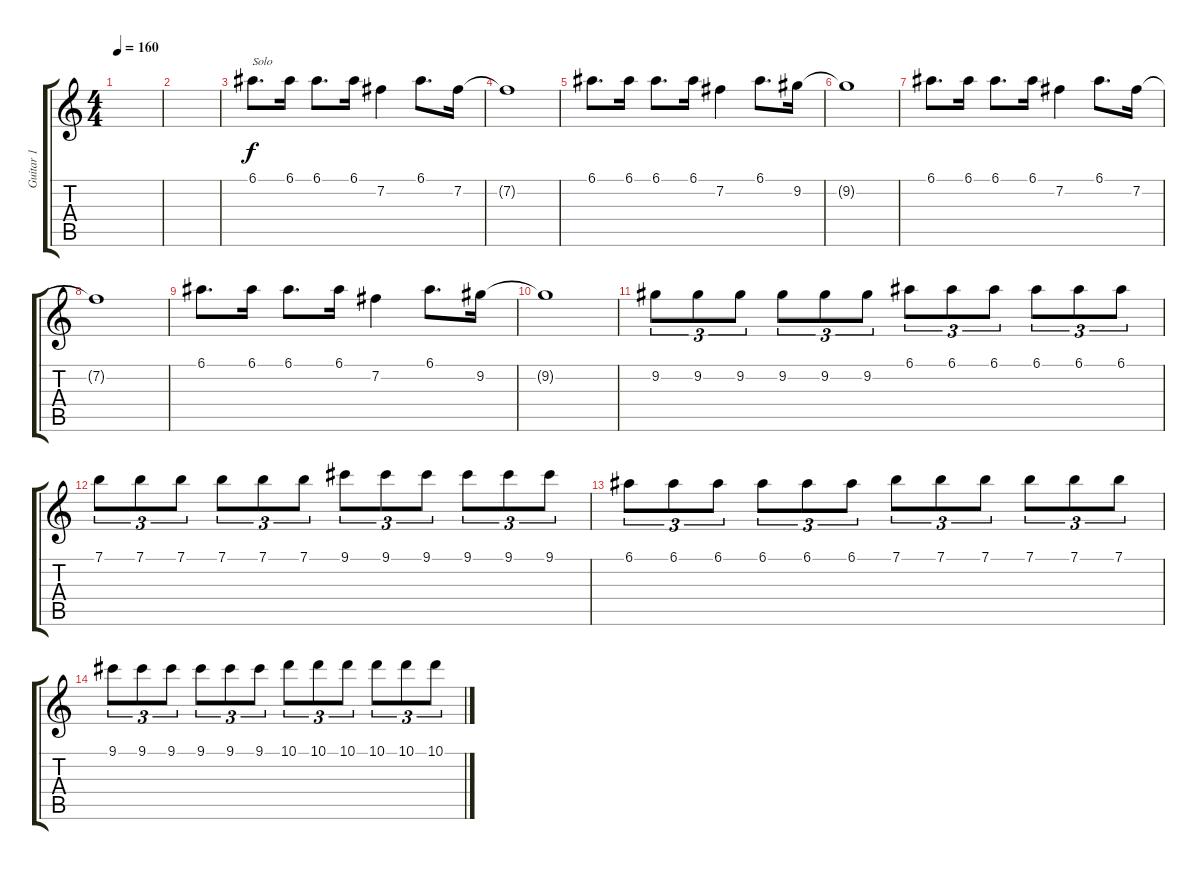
\track ("Guitar 1" "Guitar 1") {instrument distortionguitar}
\staff {score tabs}
\tuning (E4 B3 G3 D3 A2 E2) {hide}
\ts (4 4)
\tempo 160
\clef g2
\ks c
|
|
6.1.8{d txt "Solo"} 6.1.16 6.1.8{d} 6.1.16 7.2.4 6.1.8{d} 7.2.16 |
7.2{t}.1 |
6.1.8{d} 6.1.16 6.1.8{d} 6.1.16 7.2.4 6.1.8{d} 9.2.16 |
9.2{t}.1 |
6.1.8{d} 6.1.16 6.1.8{d} 6.1.16 7.2.4 6.1.8{d} 7.2.16 |
7.2{t}.1 |
6.1.8{d} 6.1.16 6.1.8{d} 6.1.16 7.2.4 6.1.8{d} 9.2.16 |
9.2{t}.1 |
9.2.8{tu (3 2)} 9.2.8{tu (3 2)} 9.2.8{tu (3 2)} 9.2.8{tu (3 2)} 9.2.8{tu (3 2)} 9.2.8{tu (3 2)} 6.1.8{tu (3 2)} 6.1.8{tu (3 2)} 6.1.8{tu (3 2)} 6.1.8{tu (3 2)} 6.1.8{tu (3 2)} 6.1.8{tu (3 2)} |
7.1.8{tu (3 2)} 7.1.8{tu (3 2)} 7.1.8{tu (3 2)} 7.1.8{tu (3 2)} 7.1.8{tu (3 2)} 7.1.8{tu (3 2)} 9.1.8{tu (3 2)} 9.1.8{tu (3 2)} 9.1.8{tu (3 2)} 9.1.8{tu (3 2)} 9.1.8{tu (3 2)} 9.1.8{tu (3 2)} |
6.1.8{tu (3 2)} 6.1.8{tu (3 2)} 6.1.8{tu (3 2)} 6.1.8{tu (3 2)} 6.1.8{tu (3 2)} 6.1.8{tu (3 2)} 7.1.8{tu (3 2)} 7.1.8{tu (3 2)} 7.1.8{tu (3 2)} 7.1.8{tu (3 2)} 7.1.8{tu (3 2)} 7.1.8{tu (3 2)} |
9.1.8{tu (3 2)} 9.1.8{tu (3 2)} 9.1.8{tu (3 2)} 9.1.8{tu (3 2)} 9.1.8{tu (3 2)} 9.1.8{tu (3 2)} 10.1.8{tu (3 2)} 10.1.8{tu (3 2)} 10.1.8{tu (3 2)} 10.1.8{tu (3 2)} 10.1.8{tu (3 2)} 10.1.8{tu (3 2)}
